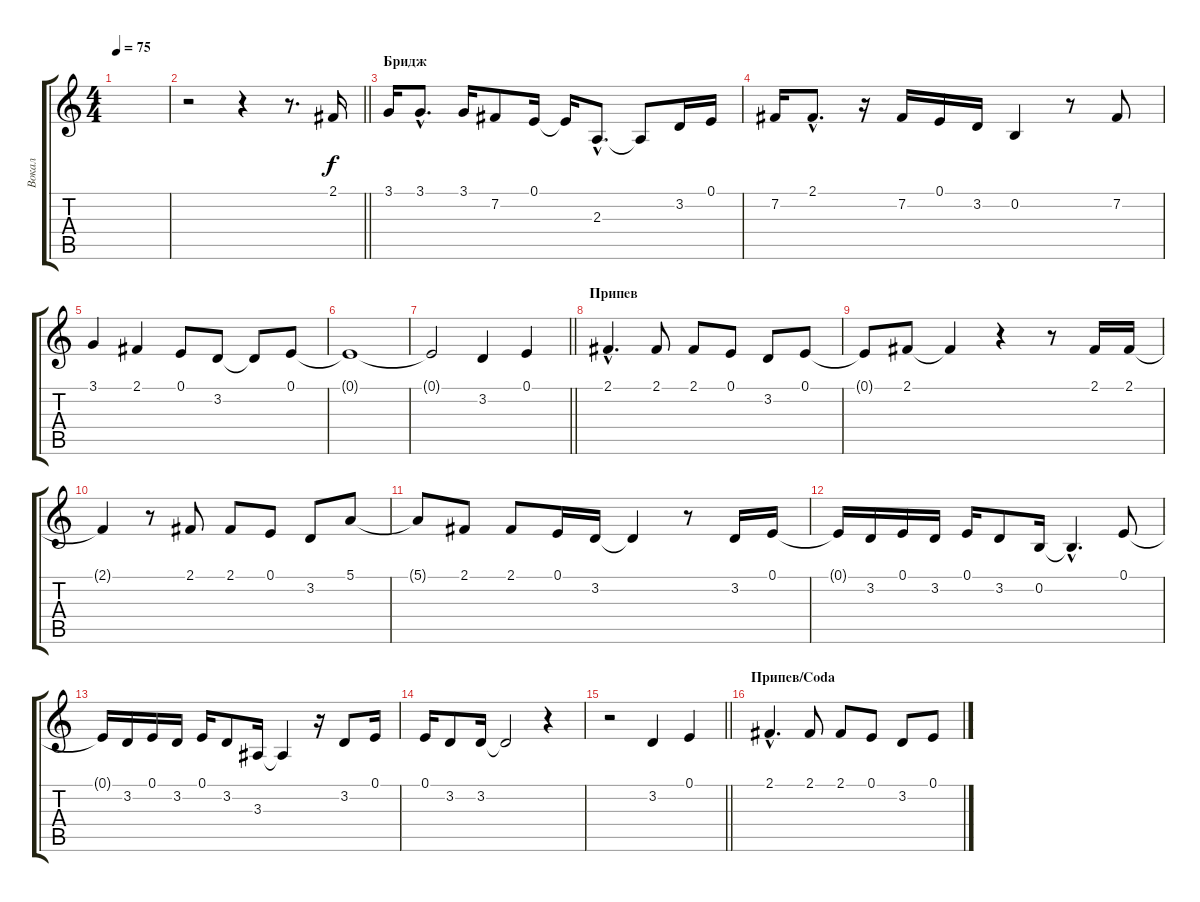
\track ("Вокал" "Вокал") {instrument oboe}
\staff {score tabs}
\tuning (E4 B3 G3 D3 A2 E2) {hide}
\ts (4 4)
\tempo 75
\clef g2
\ks c
|
\barLineRight lightlight
r.2 r.4 r.8{d} 2.1.16 |
\section ("" "Бридж")
3.1.16 3.1{hac}.8{d} 3.1.16 7.2.8 0.1.16 0.1{t}.16 2.3{hac}.8{d} 2.3{t}.8 3.2.16 0.1.16 |
7.2.16 2.1{hac}.8{d} r.16 7.2.16 0.1.16 3.2.16 0.2.4 r.8 7.2.8 |
3.1.4 2.1.4 0.1.8 3.2.8 3.2{t}.8 0.1.8 |
0.1{t}.1 |
\barLineRight lightlight
0.1{t}.2 3.2.4 0.1.4 |
\section ("" "Припев")
2.1{hac}.4{d} 2.1.8 2.1.8 0.1.8 3.2.8 0.1.8 |
0.1{t}.8 2.1.8 2.1{t}.4 r.4 r.8 2.1.16 2.1.16 |
2.1{t}.4 r.8 2.1.8 2.1.8 0.1.8 3.2.8 5.1.8 |
5.1{t}.8 2.1.8 2.1.8 0.1.16 3.2.16 3.2{t}.4 r.8 3.2.16 0.1.16 |
0.1{t}.16 3.2.16 0.1.16 3.2.16 0.1.16 3.2.8 0.2.16 0.2{hac t}.4{d} 0.1.8 |
0.1{t}.16 3.2.16 0.1.16 3.2.16 0.1.16 3.2.8 3.3.16 3.3{t}.4 r.16 3.2.8 0.1.16 |
0.1.16 3.2.8 3.2.16 3.2{t}.2 r.4 |
\barLineRight lightlight
r.2 3.2.4 0.1.4 |
\section ("" "Припев/Coda")
2.1{hac}.4{d} 2.1.8 2.1.8 0.1.8 3.2.8 0.1.8
